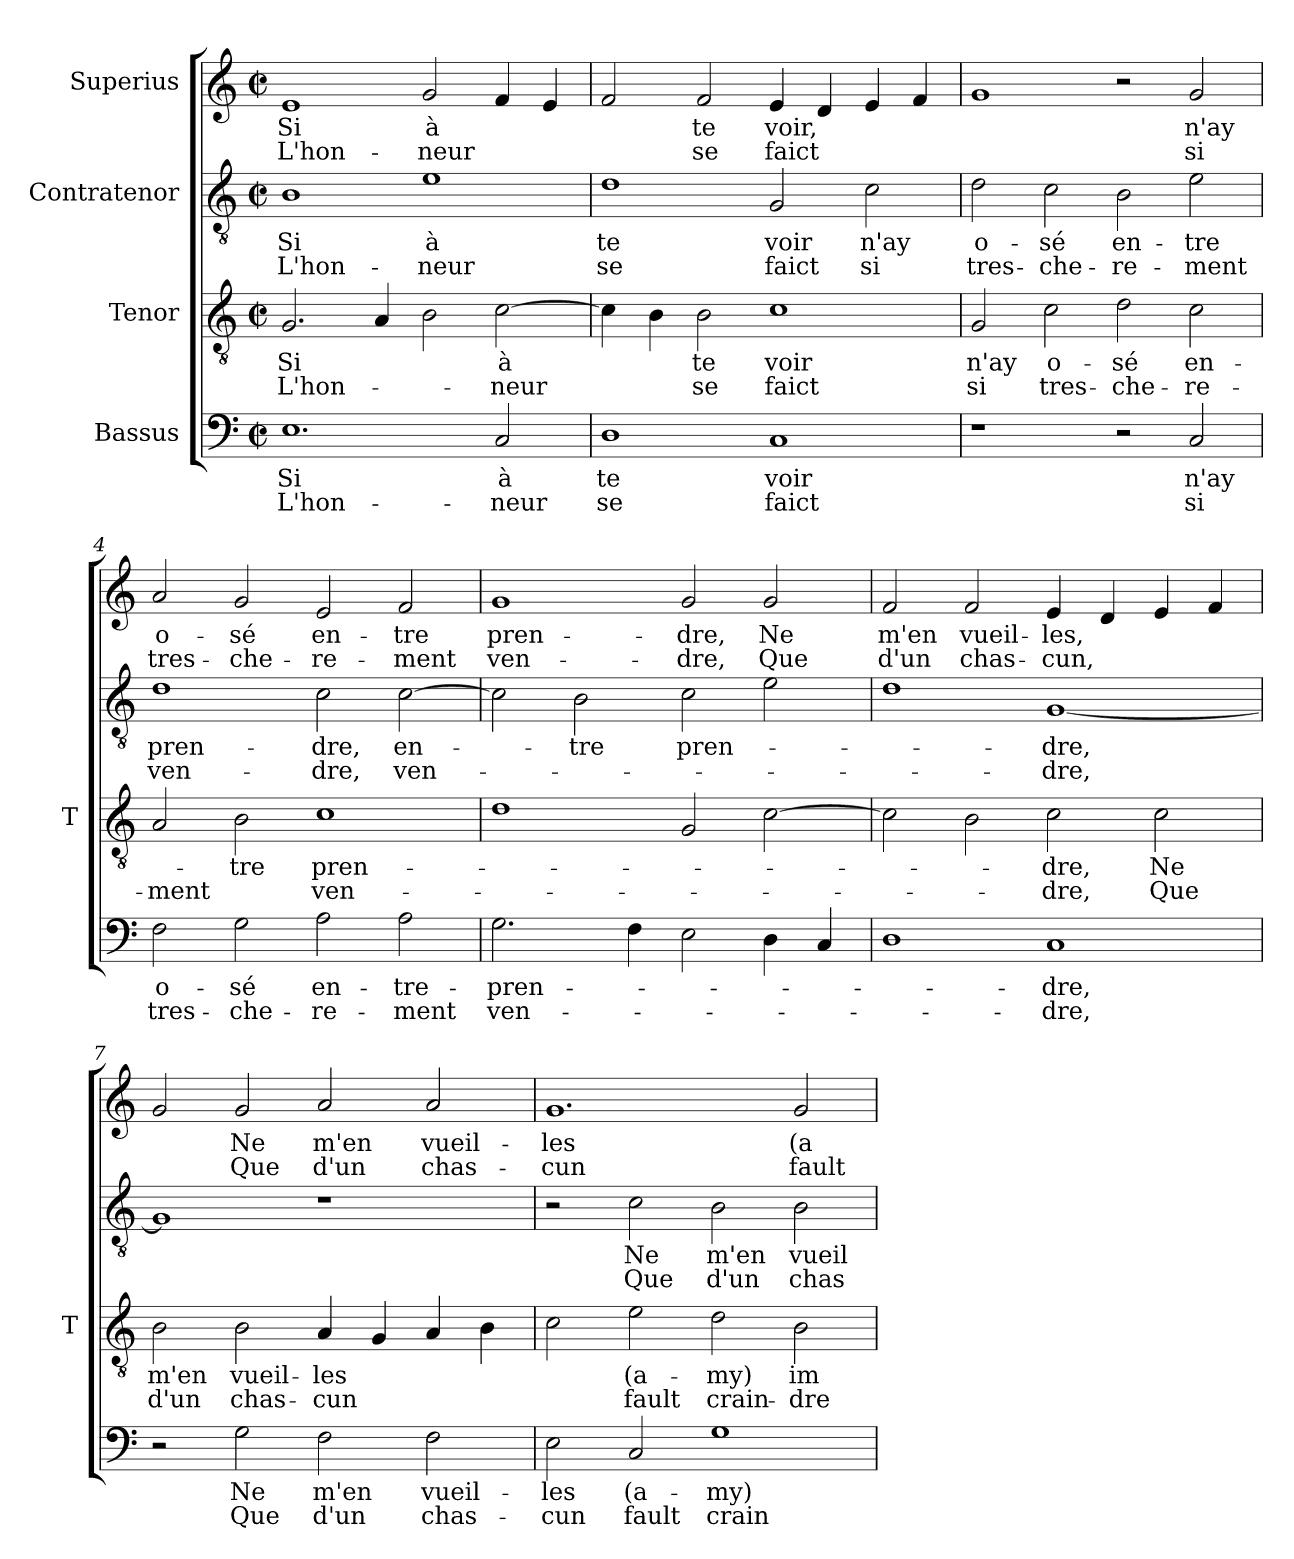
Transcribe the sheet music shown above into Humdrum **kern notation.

**kern	**text	**text	**kern	**text	**text	**kern	**text	**text	**kern	**text	**text
*part4	*part4	*part4	*part3	*part3	*part3	*part2	*part2	*part2	*part1	*part1	*part1
*staff4	*staff4	*staff4	*staff3	*staff3	*staff3	*staff2	*staff2	*staff2	*staff1	*staff1	*staff1
*I"Bassus	*	*	*I"Tenor	*	*	*I"Contratenor	*	*	*I"Superius	*	*
*	*	*	*I'T	*	*	*	*	*	*	*	*
*clefF4	*	*	*clefGv2	*	*	*clefGv2	*	*	*clefG2	*	*
*k[]	*	*	*k[]	*	*	*k[]	*	*	*k[]	*	*
*C:	*	*	*C:	*	*	*C:	*	*	*C:	*	*
*M2/2	*	*	*M2/2	*	*	*M2/2	*	*	*M2/2	*	*
*met(c|)	*	*	*met(c|)	*	*	*met(c|)	*	*	*met(c|)	*	*
=1	=1	=1	=1	=1	=1	=1	=1	=1	=1	=1	=1
1.E	-Si	L'hon-	2.G	-Si	L'hon-	1B	-Si	L'hon-	1e	-Si	L'hon-
.	.	.	4A	.	.	.	.	.	.	.	.
.	.	.	2B	.	.	1e	-à	-neur	2g	-à	-neur
2C	-à	-neur	[2c	-à	-neur	.	.	.	4f	.	.
.	.	.	.	.	.	.	.	.	4e	.	.
=2	=2	=2	=2	=2	=2	=2	=2	=2	=2	=2	=2
1D	-te	-se	4c]	.	.	1d	-te	-se	2f	.	.
.	.	.	4B	.	.	.	.	.	.	.	.
.	.	.	2B	-te	-se	.	.	.	2f	-te	-se
1C	-voir	-faict	1c	-voir	-faict	2G	-voir	-faict	4e	-voir,	-faict
.	.	.	.	.	.	.	.	.	4d	.	.
.	.	.	.	.	.	2c	-n'ay	-si	4e	.	.
.	.	.	.	.	.	.	.	.	4f	.	.
!!LO:PB:g=z
=3	=3	=3	=3	=3	=3	=3	=3	=3	=3	=3	=3
1r	.	.	2G	-n'ay	-si	2d	o-	tres-	1g	.	.
.	.	.	2c	o-	tres-	2c	-sé	che-	.	.	.
2r	.	.	2d	-sé	che-	2B	en-	re-	2r	.	.
2C	-n'ay	-si	2c	en-	re-	2e	-tre	-ment	2g	-n'ay	-si
=4	=4	=4	=4	=4	=4	=4	=4	=4	=4	=4	=4
2F	o-	tres-	2A	.	-ment	1d	pren-	ven-	2a	o-	tres-
2G	-sé	che-	2B	-tre	.	.	.	.	2g	-sé	che-
2A	en-	re-	1c	pren-	ven-	2c	-dre,	-dre,	2e	en-	re-
2A	tre-	-ment	.	.	.	[2c	en-	ven-	2f	-tre	-ment
=5	=5	=5	=5	=5	=5	=5	=5	=5	=5	=5	=5
2.G	pren-	ven-	1d	.	.	2c]	.	.	1g	pren-	ven-
.	.	.	.	.	.	2B	-tre	.	.	.	.
4F	.	.	.	.	.	.	.	.	.	.	.
2E	.	.	2G	.	.	2c	pren-	.	2g	-dre,	-dre,
4D	.	.	[2c	.	.	2e	.	.	2g	-Ne	-Que
4C	.	.	.	.	.	.	.	.	.	.	.
=6	=6	=6	=6	=6	=6	=6	=6	=6	=6	=6	=6
1D	.	.	2c]	.	.	1d	.	.	2f	-m'en	-d'un
.	.	.	2B	.	.	.	.	.	2f	vueil-	chas-
1C	-dre,	-dre,	2c	-dre,	-dre,	[1G	-dre,	-dre,	4e	-les,	-cun,
.	.	.	.	.	.	.	.	.	4d	.	.
.	.	.	2c	-Ne	-Que	.	.	.	4e	.	.
.	.	.	.	.	.	.	.	.	4f	.	.
=7	=7	=7	=7	=7	=7	=7	=7	=7	=7	=7	=7
2r	.	.	2B	-m'en	-d'un	1G]	.	.	2g	.	.
2G	-Ne	-Que	2B	vueil-	chas-	.	.	.	2g	-Ne	-Que
2F	-m'en	-d'un	4A	-les	-cun	1r	.	.	2a	-m'en	-d'un
.	.	.	4G	.	.	.	.	.	.	.	.
2F	vueil-	chas-	4A	.	.	.	.	.	2a	vueil-	chas-
.	.	.	4B	.	.	.	.	.	.	.	.
=8	=8	=8	=8	=8	=8	=8	=8	=8	=8	=8	=8
2E	-les	-cun	2c	.	.	2r	.	.	1.g	-les	-cun
2C	(a-	-fault	2e	(a-	-fault	2c	-Ne	-Que	.	.	.
1G	-my)	crain-	2d	-my)	crain-	2B	-m'en	-d'un	.	.	.
.	.	.	2B	im-	-dre	2B	vueil-	chas-	2g	(a-	-fault
=	=	=	=	=	=	=	=	=	=	=	=
*-	*-	*-	*-	*-	*-	*-	*-	*-	*-	*-	*-
